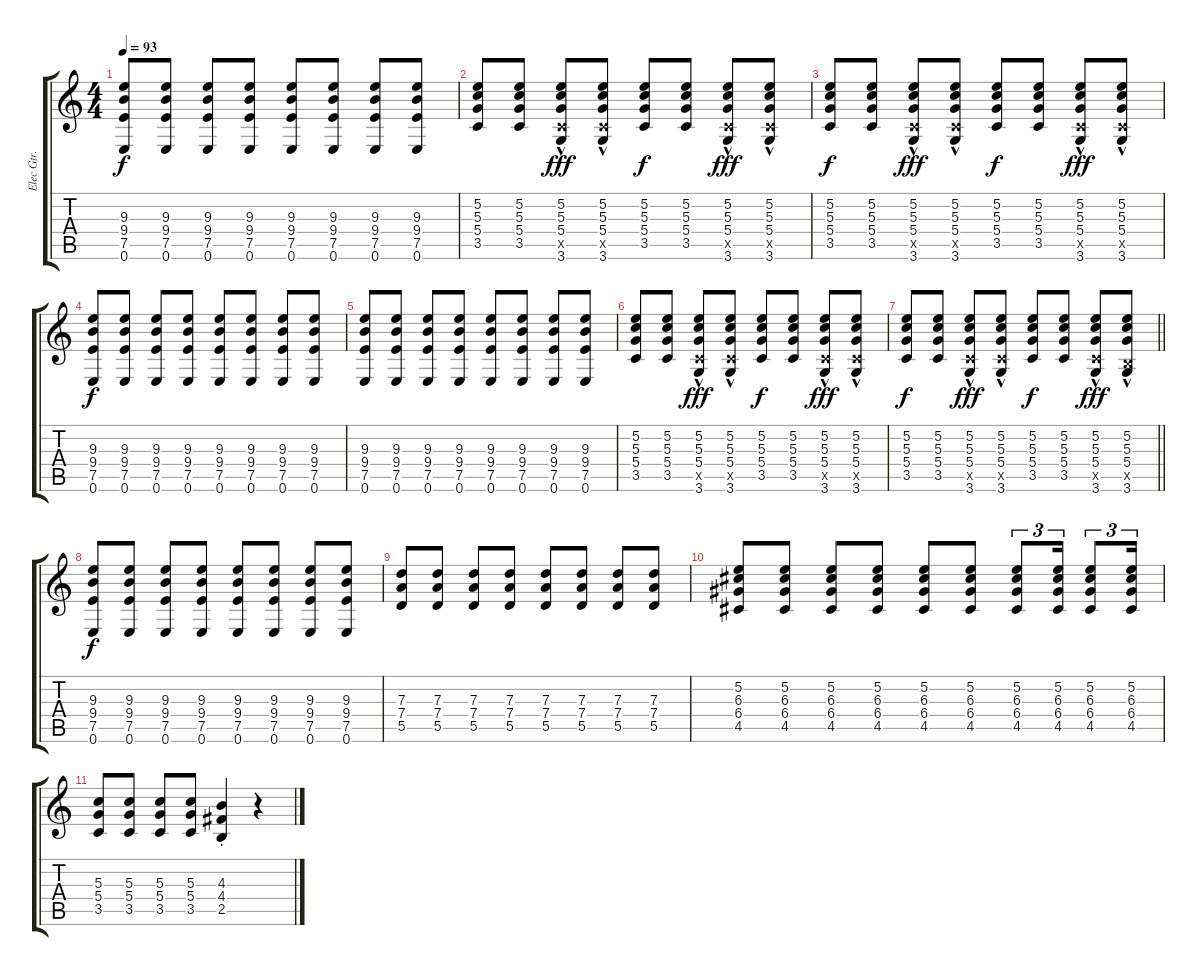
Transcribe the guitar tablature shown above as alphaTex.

\track ("Elec Gtr. 1" "Elec Gtr. ") {instrument distortionguitar}
\staff {score tabs}
\tuning (E4 B3 G3 D3 A2 E2) {hide}
\ts (4 4)
\tempo 93
\clef g2
\ks c
(9.3 9.4 7.5 0.6).8{dy f} (9.3 9.4 7.5 0.6).8 (9.3 9.4 7.5 0.6).8 (9.3 9.4 7.5 0.6).8 (9.3 9.4 7.5 0.6).8 (9.3 9.4 7.5 0.6).8 (9.3 9.4 7.5 0.6).8 (9.3 9.4 7.5 0.6).8 |
(5.2 5.3 5.4 3.5).8 (5.2 5.3 5.4 3.5).8 (5.2 5.3 5.4 3.5{x} 3.6{hac}).8{dy fff} (5.2 5.3 5.4 3.5{x} 3.6{hac}).8 (5.2 5.3 5.4 3.5).8{dy f} (5.2 5.3 5.4 3.5).8 (5.2 5.3 5.4 3.5{x} 3.6{hac}).8{dy fff} (5.2 5.3 5.4 3.5{x} 3.6{hac}).8 |
(5.2 5.3 5.4 3.5).8{dy f} (5.2 5.3 5.4 3.5).8 (5.2 5.3 5.4 3.5{x} 3.6{hac}).8{dy fff} (5.2 5.3 5.4 3.5{x} 3.6{hac}).8 (5.2 5.3 5.4 3.5).8{dy f} (5.2 5.3 5.4 3.5).8 (5.2 5.3 5.4 3.5{x} 3.6{hac}).8{dy fff} (5.2 5.3 5.4 3.5{x} 3.6{hac}).8 |
(9.3 9.4 7.5 0.6).8{dy f} (9.3 9.4 7.5 0.6).8 (9.3 9.4 7.5 0.6).8 (9.3 9.4 7.5 0.6).8 (9.3 9.4 7.5 0.6).8 (9.3 9.4 7.5 0.6).8 (9.3 9.4 7.5 0.6).8 (9.3 9.4 7.5 0.6).8 |
(9.3 9.4 7.5 0.6).8 (9.3 9.4 7.5 0.6).8 (9.3 9.4 7.5 0.6).8 (9.3 9.4 7.5 0.6).8 (9.3 9.4 7.5 0.6).8 (9.3 9.4 7.5 0.6).8 (9.3 9.4 7.5 0.6).8 (9.3 9.4 7.5 0.6).8 |
(5.2 5.3 5.4 3.5).8 (5.2 5.3 5.4 3.5).8 (5.2 5.3 5.4 3.5{x} 3.6{hac}).8{dy fff} (5.2 5.3 5.4 3.5{x} 3.6{hac}).8 (5.2 5.3 5.4 3.5).8{dy f} (5.2 5.3 5.4 3.5).8 (5.2 5.3 5.4 3.5{x} 3.6{hac}).8{dy fff} (5.2 5.3 5.4 3.5{x} 3.6{hac}).8 |
\barLineRight lightlight
(5.2 5.3 5.4 3.5).8{dy f} (5.2 5.3 5.4 3.5).8 (5.2 5.3 5.4 3.5{x} 3.6{hac}).8{dy fff} (5.2 5.3 5.4 3.5{x} 3.6{hac}).8 (5.2 5.3 5.4 3.5).8{dy f} (5.2 5.3 5.4 3.5).8 (5.2 5.3 5.4 3.5{x} 3.6{hac}).8{dy fff} (5.2 5.3 5.4 2.5{x} 3.6{hac}).8 |
(9.3 9.4 7.5 0.6).8{dy f} (9.3 9.4 7.5 0.6).8 (9.3 9.4 7.5 0.6).8 (9.3 9.4 7.5 0.6).8 (9.3 9.4 7.5 0.6).8 (9.3 9.4 7.5 0.6).8 (9.3 9.4 7.5 0.6).8 (9.3 9.4 7.5 0.6).8 |
(7.3 7.4 5.5).8 (7.3 7.4 5.5).8 (7.3 7.4 5.5).8 (7.3 7.4 5.5).8 (7.3 7.4 5.5).8 (7.3 7.4 5.5).8 (7.3 7.4 5.5).8 (7.3 7.4 5.5).8 |
(5.2 6.3 6.4 4.5).8 (5.2 6.3 6.4 4.5).8 (5.2 6.3 6.4 4.5).8 (5.2 6.3 6.4 4.5).8 (5.2 6.3 6.4 4.5).8 (5.2 6.3 6.4 4.5).8 (5.2 6.3 6.4 4.5).8{tu (3 2)} (5.2 6.3 6.4 4.5).16{tu (3 2)} (5.2 6.3 6.4 4.5).8{tu (3 2)} (5.2 6.3 6.4 4.5).16{tu (3 2)} |
(5.3 5.4 3.5).8 (5.3 5.4 3.5).8 (5.3 5.4 3.5).8 (5.3 5.4 3.5).8 (4.3{st} 4.4{st} 2.5{st}).4 r.4
